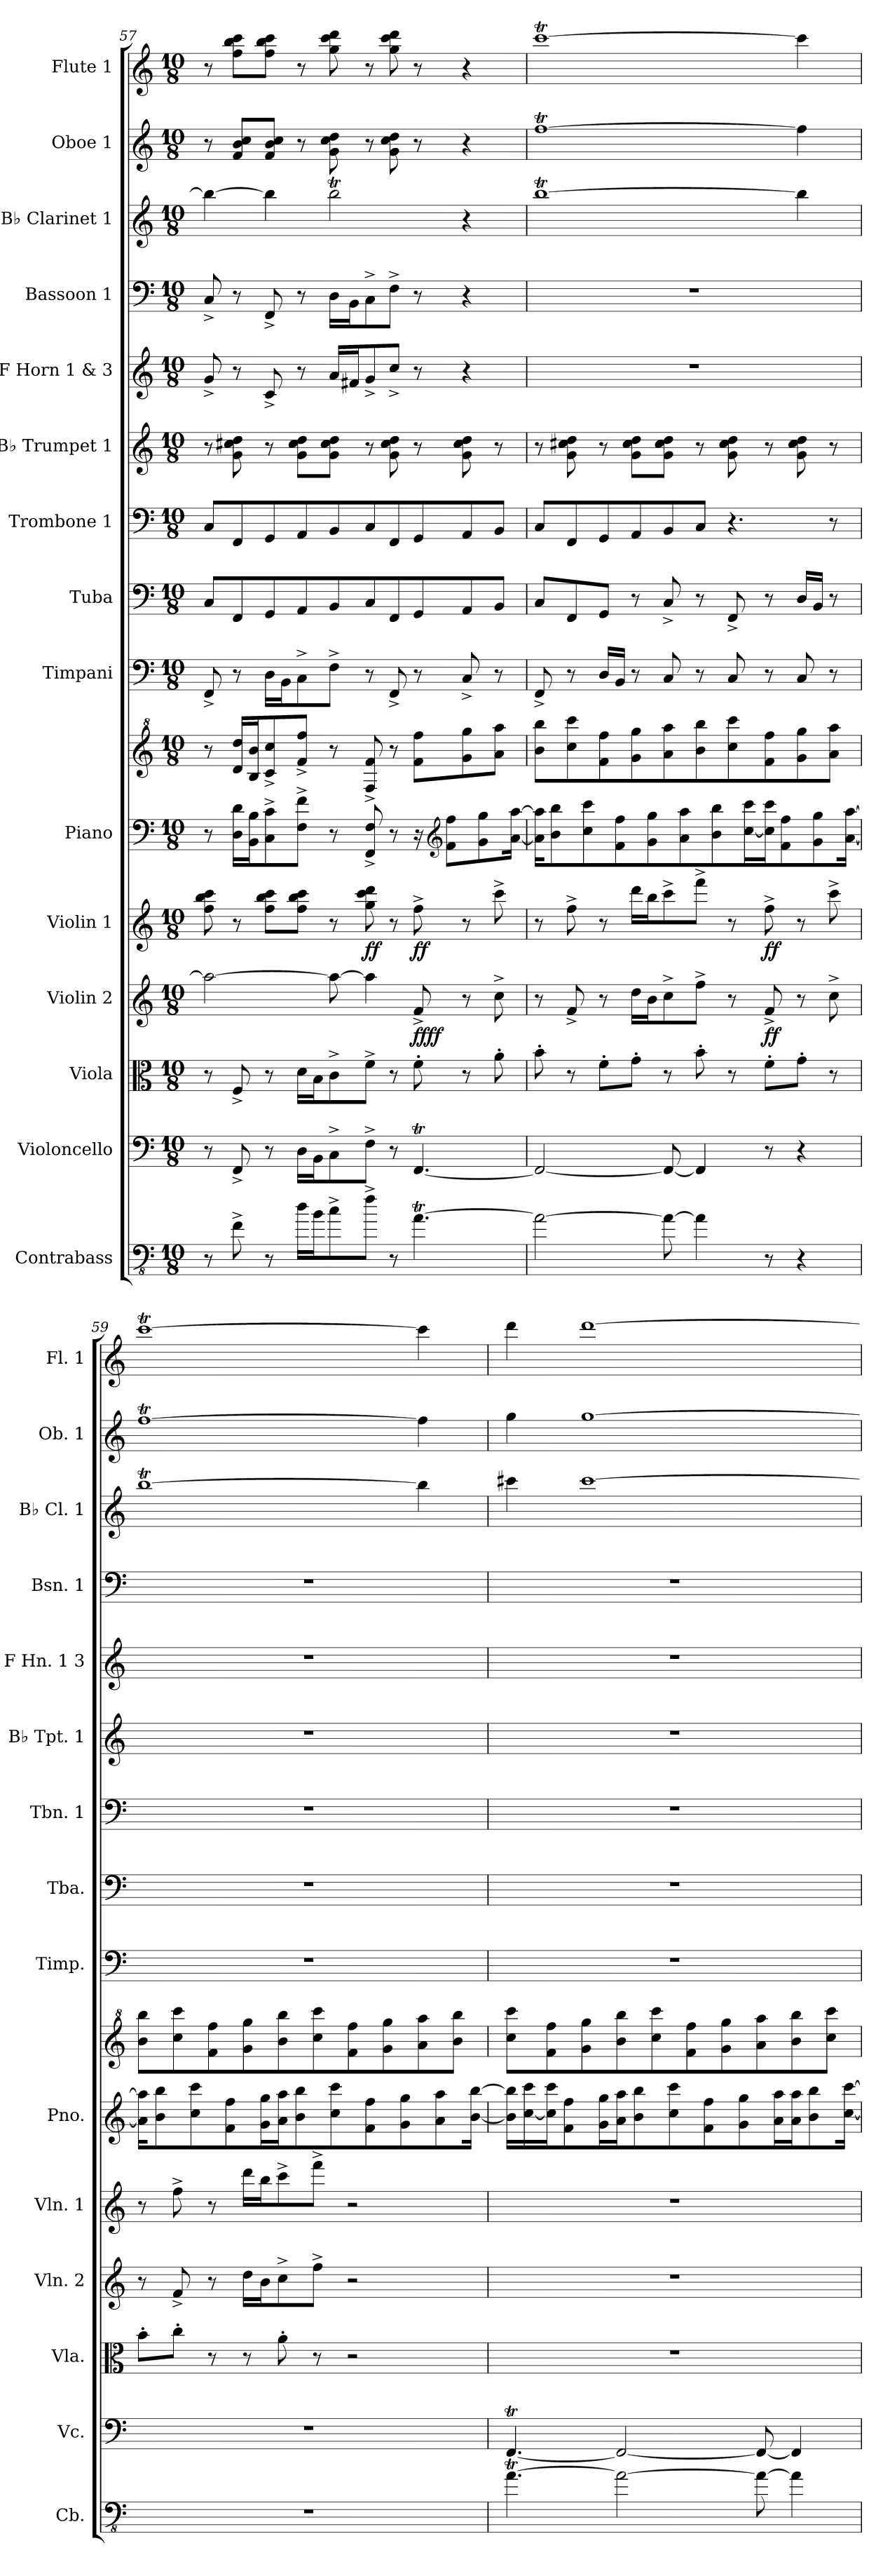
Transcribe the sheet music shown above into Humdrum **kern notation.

**kern	**kern	**kern	**kern	**dynam	**kern	**dynam	**kern	**kern	**kern	**kern	**kern	**kern	**kern	**kern	**kern	**kern	**kern
*part15	*part14	*part13	*part12	*part12	*part11	*part11	*part10	*part10	*part9	*part8	*part7	*part6	*part5	*part4	*part3	*part2	*part1
*staff16	*staff15	*staff14	*staff13	*staff13	*staff12	*staff12	*staff11	*staff10	*staff9	*staff8	*staff7	*staff6	*staff5	*staff4	*staff3	*staff2	*staff1
*I"Contrabass	*I"Violoncello	*I"Viola	*I"Violin 2	*	*I"Violin 1	*	*I"Piano	*	*I"Timpani	*I"Tuba	*I"Trombone 1	*I"B♭ Trumpet 1	*I"F Horn 1 &amp; 3	*I"Bassoon 1	*I"B♭ Clarinet 1	*I"Oboe 1	*I"Flute 1
*I'Cb.	*I'Vc.	*I'Vla.	*I'Vln. 2	*	*I'Vln. 1	*	*I'Pno.	*	*I'Timp.	*I'Tba.	*I'Tbn. 1	*I'B♭ Tpt. 1	*I'F Hn. 1 3	*I'Bsn. 1	*I'B♭ Cl. 1	*I'Ob. 1	*I'Fl. 1
!!LO:PB:g=z
*clefFv4	*clefF4	*clefC3	*clefG2	*	*clefG2	*	*clefF4	*clefG^2	*clefF4	*clefF4	*clefF4	*clefG2	*clefG2	*clefF4	*clefG2	*clefG2	*clefG2
*ITrd7c12	*	*	*	*	*	*	*	*	*	*	*	*ITrd1c2	*ITrd4c7	*	*ITrd1c2	*	*
*k[]	*k[]	*k[]	*k[]	*	*k[]	*	*k[]	*k[]	*k[]	*k[]	*k[]	*k[b-e-]	*k[b-]	*k[]	*k[b-e-]	*k[]	*k[]
*M10/8	*M10/8	*M10/8	*M10/8	*	*M10/8	*	*M10/8	*M10/8	*M10/8	*M10/8	*M10/8	*M10/8	*M10/8	*M10/8	*M10/8	*M10/8	*M10/8
=57	=57	=57	=57	=57	=57	=57	=57	=57	=57	=57	=57	=57	=57	=57	=57	=57	=57
8r	8r	8r	2aa\_	.	8ff\ 8bb\ 8ccc\	.	8r	8r	8FF^/	8C/L	8C/L	8r	8c^/	8C^/	4aa\_	8r	8r
8FF^\	8FF^/	8F^/	.	.	8r	.	16D\ 16d\LL	16dd/ 16ddd/LL	8r	8FF/	8FF/	8f\ 8bn\ 8cc\	8r	8r	.	8f/ 8b/ 8cc/L	8ff\ 8bb\ 8ccc\L
.	.	.	.	.	.	.	16BB\ 16B\J	16b/ 16bb/J	.	.	.	.	.	.	.	.	.
8r	8r	8r	.	.	8ff\ 8bb\ 8ccc\L	.	8C\^ 8c\^	8cc/^ 8ccc/^	16D\LL	8GG/	8GG/	8r	8F^/	8FF^/	4aa\]	8f/ 8b/ 8cc/J	8ff\ 8bb\ 8ccc\J
.	.	.	.	.	.	.	.	.	16BB\J	.	.	.	.	.	.	.	.
16D\LL	16D\LL	16d\LL	.	.	8ff\ 8bb\ 8ccc\J	.	8F\^ 8f\^J	8ff/^ 8fff/^J	8C^\	8AA/	8AA/	8f\ 8b\ 8cc\L	8r	8r	.	8r	8r
16BB\J	16BB\J	16B\J	.	.	.	.	.	.	.	.	.	.	.	.	.	.	.
8C^\	8C^\	8c^\	8aa\_	.	8r	.	8r	8r	8F^\J	8BB/	8BB/	8f\ 8b\ 8cc\J	16d/LL	16D\LL	2aat\	8g\ 8cc\ 8dd\	8gg\ 8ccc\ 8ddd\
.	.	.	.	.	.	.	.	.	.	.	.	.	16Bn/J	16BB\J	.	.	.
!	!	!	!	!	!	!LO:DY:b	!	!	!	!	!	!	!	!	!	!	!
8F^\J	8F^\J	8f^\J	4aa\]	.	8gg\ 8ccc\ 8ddd\	ff	8FF/^ 8F/^	8f/^ 8ff/^	8r	8C/	8C/	8r	8c^/	8C^\	.	8r	8r
8r	8r	8r	.	.	8r	.	8r	8r	8FF^/	8FF/	8FF/	8f\ 8b\ 8cc\	8f^/J	8F^\J	.	8g\ 8cc\ 8dd\	8gg\ 8ccc\ 8ddd\
!	!	!	!	!LO:DY:b	!	!	!	!	!	!	!	!	!	!	!	!	!
!	!	!	!	!LO:DY:n=1:b	!	!LO:DY:b	!	!	!	!	!	!	!	!	!	!	!
[4.AAT\	[4.FFT/	8f'\	8f^/	ff ff	8ff^\	ff	16r	8ff\ 8fff\L	8r	8GG/	8GG/	8r	8r	8r	.	8r	8r
*	*	*	*	*	*	*	*clefG2	*	*	*	*	*	*	*	*	*	*
.	.	.	.	.	.	.	8f\ 8ff\L	.	.	.	.	.	.	.	.	.	.
.	.	8r	8r	.	8r	.	.	8gg\ 8ggg\	8C^/	8AA/	8AA/	8f\ 8b\ 8cc\	4r	4r	4r	4r	4r
.	.	.	.	.	.	.	8g\ 8gg\	.	.	.	.	.	.	.	.	.	.
.	.	8a'\	8cc^\	.	8ccc^\	.	.	8aa\ 8aaa\J	8r	8BB/J	8BB/J	8r	.	.	.	.	.
.	.	.	.	.	.	.	[16a\ [16aa\Jk	.	.	.	.	.	.	.	.	.	.
=58	=58	=58	=58	=58	=58	=58	=58	=58	=58	=58	=58	=58	=58	=58	=58	=58	=58
2AA\_	2FF/_	8b'\	8r	.	8r	.	16a\] 16aa\]KL	8bb\ 8bbb\L	8FF^/	8C/L	8C/L	8r	4%5r	4%5r	[1aat	[1ffT	[1cccT
.	.	.	.	.	.	.	8b\ 8bb\	.	.	.	.	.	.	.	.	.	.
.	.	8r	8f^/	.	8ff^\	.	.	8ccc\ 8cccc\	8r	8FF/	8FF/	8f\ 8bn\ 8cc\	.	.	.	.	.
.	.	.	.	.	.	.	8cc\ 8ccc\	.	.	.	.	.	.	.	.	.	.
.	.	8f'\L	8r	.	8r	.	.	8ff\ 8fff\	16D/LL	8GG/J	8GG/	8r	.	.	.	.	.
.	.	.	.	.	.	.	8f\ 8ff\	.	16BB/JJ	.	.	.	.	.	.	.	.
.	.	8g'\J	16dd\LL	.	16ddd\LL	.	.	8gg\ 8ggg\	8r	8r	8AA/	8f\ 8b\ 8cc\L	.	.	.	.	.
.	.	.	16b\J	.	16bb\J	.	8g\ 8gg\	.	.	.	.	.	.	.	.	.	.
8AA\_	8FF/_	8r	8cc^\	.	8ccc^\	.	.	8aa\ 8aaa\	8C/	8C^/	8BB/	8f\ 8b\ 8cc\J	.	.	.	.	.
.	.	.	.	.	.	.	8a\ 8aa\	.	.	.	.	.	.	.	.	.	.
4AA\]	4FF/]	8b'\	8ff^\J	.	8fff^\J	.	.	8bb\ 8bbb\	8r	8r	8C/J	8r	.	.	.	.	.
.	.	.	.	.	.	.	8b\ 8bb\	.	.	.	.	.	.	.	.	.	.
.	.	8r	8r	.	8r	.	.	8ccc\ 8cccc\	8C/	8FF^/	4.r	8f\ 8b\ 8cc\	.	.	.	.	.
.	.	.	.	.	.	.	[16cc\ 16ccc\L	.	.	.	.	.	.	.	.	.	.
!	!	!	!	!LO:DY:b	!	!LO:DY:b	!	!	!	!	!	!	!	!	!	!	!
8r	8r	8f'\L	8f^/	ff	8ff^\	ff	16cc\] 16ccc\J	8ff\ 8fff\	8r	8r	.	8r	.	.	.	.	.
.	.	.	.	.	.	.	8f\ 8ff\	.	.	.	.	.	.	.	.	.	.
4r	4r	8g'\J	8r	.	8r	.	.	8gg\ 8ggg\	8C/	16D/LL	.	8f\ 8b\ 8cc\	.	.	4aa\]	4ff\]	4ccc\]
.	.	.	.	.	.	.	8g\ 8gg\	.	.	16BB/JJ	.	.	.	.	.	.	.
.	.	8r	8cc^\	.	8ccc^\	.	.	8aa\ 8aaa\J	8r	8r	8r	8r	.	.	.	.	.
.	.	.	.	.	.	.	[16a\ [16aa\Jk	.	.	.	.	.	.	.	.	.	.
=59	=59	=59	=59	=59	=59	=59	=59	=59	=59	=59	=59	=59	=59	=59	=59	=59	=59
4%5r	4%5r	8b'\L	8r	.	8r	.	16a\] 16aa\]KL	8bb\ 8bbb\L	4%5r	4%5r	4%5r	4%5r	4%5r	4%5r	[1aat	[1ffT	[1cccT
.	.	.	.	.	.	.	8b\ 8bb\	.	.	.	.	.	.	.	.	.	.
.	.	8cc'\J	8f^/	.	8ff^\	.	.	8ccc\ 8cccc\	.	.	.	.	.	.	.	.	.
.	.	.	.	.	.	.	8cc\ 8ccc\	.	.	.	.	.	.	.	.	.	.
.	.	8r	8r	.	8r	.	.	8ff\ 8fff\	.	.	.	.	.	.	.	.	.
.	.	.	.	.	.	.	8f\ 8ff\	.	.	.	.	.	.	.	.	.	.
.	.	8r	16dd\LL	.	16ddd\LL	.	.	8gg\ 8ggg\	.	.	.	.	.	.	.	.	.
.	.	.	16b\J	.	16bb\J	.	16g\ 16gg\L	.	.	.	.	.	.	.	.	.	.
.	.	8a'\	8cc^\	.	8ccc^\	.	16a\ 16aa\J	8bb\ 8bbb\	.	.	.	.	.	.	.	.	.
.	.	.	.	.	.	.	8b\ 8bb\	.	.	.	.	.	.	.	.	.	.
.	.	8r	8ff^\J	.	8fff^\J	.	.	8ccc\ 8cccc\	.	.	.	.	.	.	.	.	.
.	.	.	.	.	.	.	8cc\ 8ccc\	.	.	.	.	.	.	.	.	.	.
.	.	2r	2r	.	2r	.	.	8ff\ 8fff\	.	.	.	.	.	.	.	.	.
.	.	.	.	.	.	.	8f\ 8ff\	.	.	.	.	.	.	.	.	.	.
.	.	.	.	.	.	.	.	8gg\ 8ggg\	.	.	.	.	.	.	.	.	.
.	.	.	.	.	.	.	8g\ 8gg\	.	.	.	.	.	.	.	.	.	.
.	.	.	.	.	.	.	.	8aa\ 8aaa\	.	.	.	.	.	.	4aa\]	4ff\]	4ccc\]
.	.	.	.	.	.	.	8a\ 8aa\	.	.	.	.	.	.	.	.	.	.
.	.	.	.	.	.	.	.	8bb\ 8bbb\J	.	.	.	.	.	.	.	.	.
.	.	.	.	.	.	.	[16b\ [16bb\Jk	.	.	.	.	.	.	.	.	.	.
=60	=60	=60	=60	=60	=60	=60	=60	=60	=60	=60	=60	=60	=60	=60	=60	=60	=60
[4.AAT\	[4.FFT/	4%5r	4%5r	.	4%5r	.	16b\] 16bb\]LL	8ccc\ 8cccc\L	4%5r	4%5r	4%5r	4%5r	4%5r	4%5r	4bbn\	4gg\	4ddd\
.	.	.	.	.	.	.	[16cc\ 16ccc\	.	.	.	.	.	.	.	.	.	.
.	.	.	.	.	.	.	16cc\] 16ccc\J	8ff\ 8fff\	.	.	.	.	.	.	.	.	.
.	.	.	.	.	.	.	8f\ 8ff\	.	.	.	.	.	.	.	.	.	.
.	.	.	.	.	.	.	.	8gg\ 8ggg\	.	.	.	.	.	.	[1bb	[1gg	[1ddd
.	.	.	.	.	.	.	16g\ 16gg\L	.	.	.	.	.	.	.	.	.	.
2AA\_	2FF/_	.	.	.	.	.	16a\ 16aa\J	8bb\ 8bbb\	.	.	.	.	.	.	.	.	.
.	.	.	.	.	.	.	8b\ 8bb\	.	.	.	.	.	.	.	.	.	.
.	.	.	.	.	.	.	.	8ccc\ 8cccc\	.	.	.	.	.	.	.	.	.
.	.	.	.	.	.	.	8cc\ 8ccc\	.	.	.	.	.	.	.	.	.	.
.	.	.	.	.	.	.	.	8ff\ 8fff\	.	.	.	.	.	.	.	.	.
.	.	.	.	.	.	.	8f\ 8ff\	.	.	.	.	.	.	.	.	.	.
.	.	.	.	.	.	.	.	8gg\ 8ggg\	.	.	.	.	.	.	.	.	.
.	.	.	.	.	.	.	8g\ 8gg\	.	.	.	.	.	.	.	.	.	.
8AA\_	8FF/_	.	.	.	.	.	.	8aa\ 8aaa\	.	.	.	.	.	.	.	.	.
.	.	.	.	.	.	.	16a\ 16aa\L	.	.	.	.	.	.	.	.	.	.
4AA\]	4FF/]	.	.	.	.	.	16a\ 16aa\J	8bb\ 8bbb\	.	.	.	.	.	.	.	.	.
.	.	.	.	.	.	.	8b\ 8bb\	.	.	.	.	.	.	.	.	.	.
.	.	.	.	.	.	.	.	8ccc\ 8cccc\J	.	.	.	.	.	.	.	.	.
.	.	.	.	.	.	.	[16cc\ [16ccc\Jk	.	.	.	.	.	.	.	.	.	.
=	=	=	=	=	=	=	=	=	=	=	=	=	=	=	=	=	=
*-	*-	*-	*-	*-	*-	*-	*-	*-	*-	*-	*-	*-	*-	*-	*-	*-	*-
